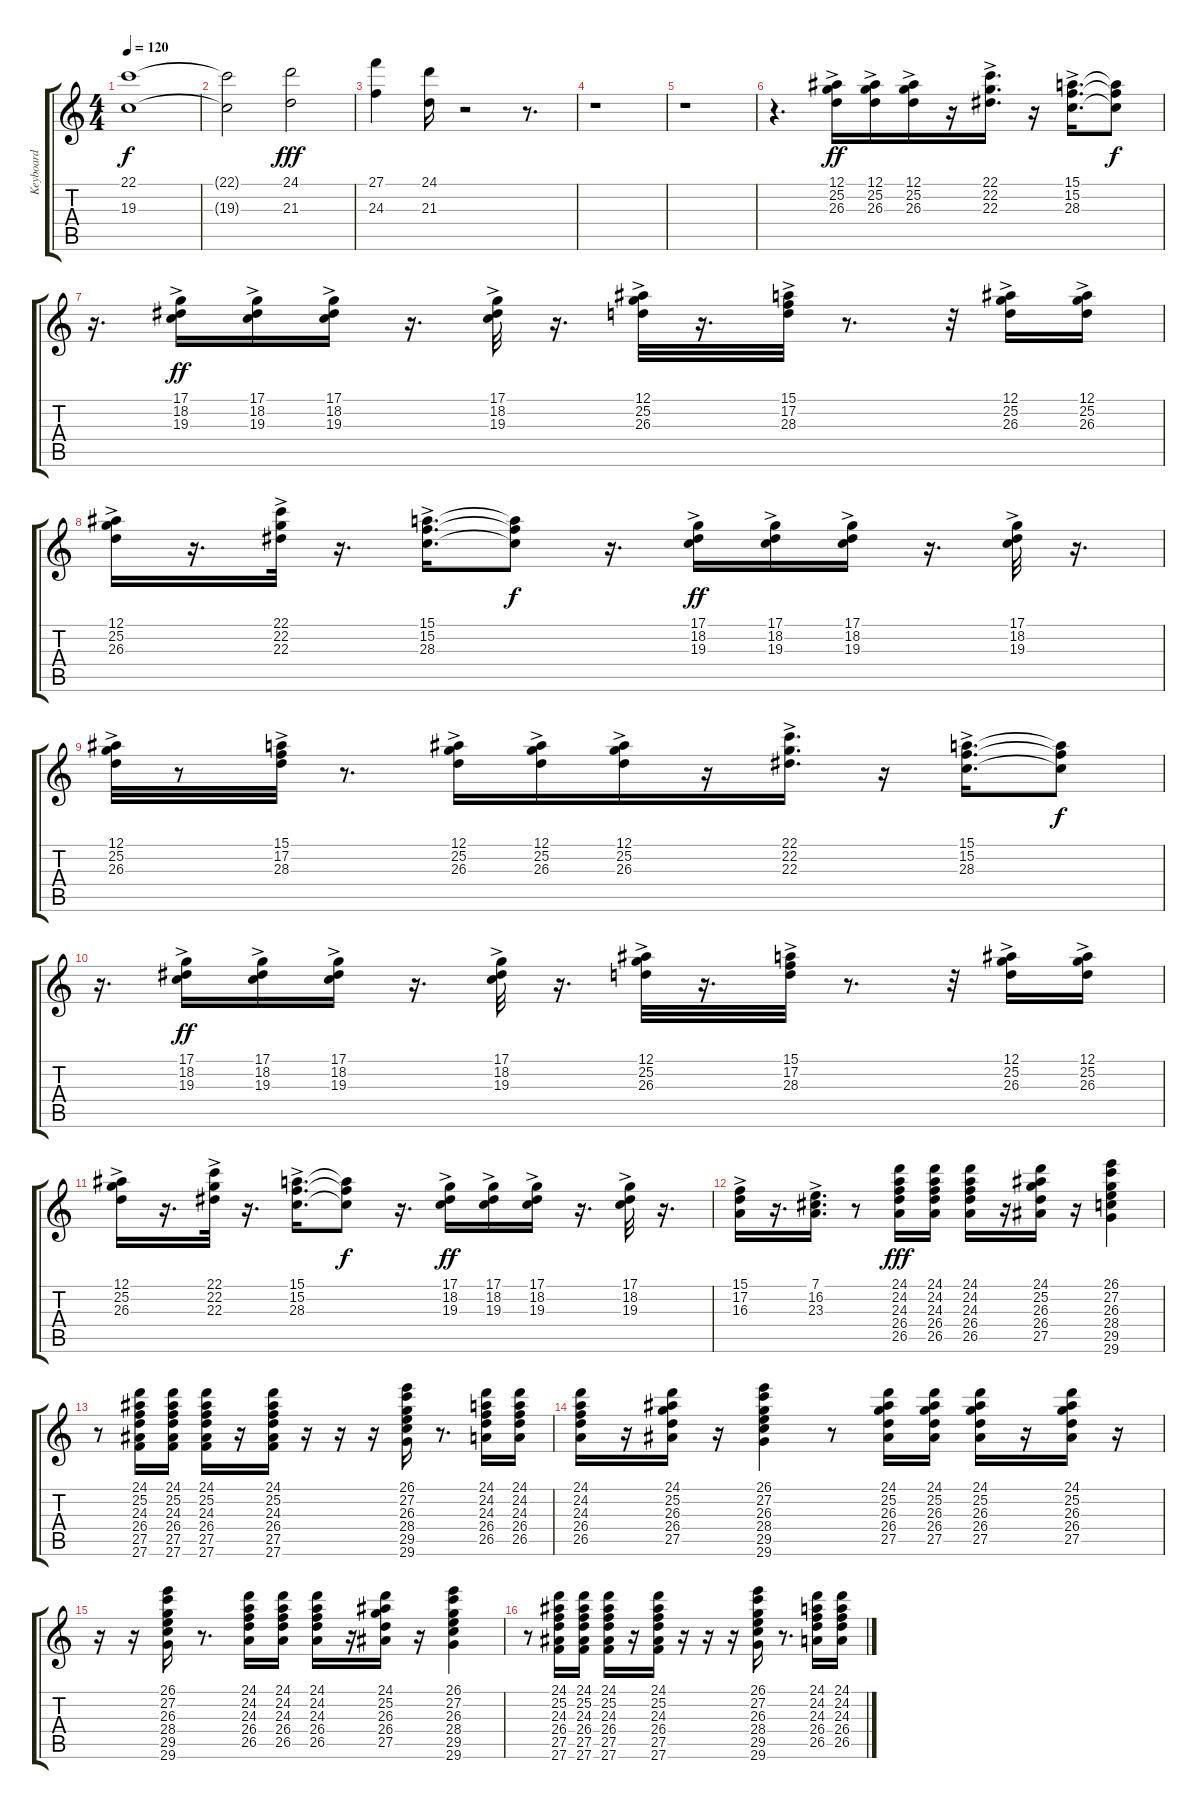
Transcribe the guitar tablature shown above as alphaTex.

\track ("Keyboard" "Keyboard") {instrument stringensemble1}
\staff {score tabs}
\tuning (D4 A3 F3 C3 G2 D2) {hide}
\ts (4 4)
\tempo 120
\clef g2
\ks c
(22.1{t} 19.3{t}).1{dy f} |
(22.1{t} 19.3{t}).2 (24.1 21.3).2{dy fff} |
(27.1 24.3).4 (24.1 21.3).16 r.2 r.8{d} |
r.1 |
r.1 |
r.4{d} (12.1{ac} 25.2{ac} 26.3{ac}).16{dy ff} (12.1{ac} 25.2{ac} 26.3{ac}).16{beam merge} (12.1{ac} 25.2{ac} 26.3{ac}).16 r.16 (22.1{ac} 22.2{ac} 22.3{ac}).16{d} r.16 (15.1{ac} 15.2{ac} 28.3{ac}).16{d} (15.1{t} 15.2{t} 28.3{t}).8{dy f} |
r.16{d} (17.1{ac} 18.2{ac} 19.3{ac}).16{dy ff} (17.1{ac} 18.2{ac} 19.3{ac}).16{beam merge} (17.1{ac} 18.2{ac} 19.3{ac}).16 r.16{d} (17.1{ac} 18.2{ac} 19.3{ac}).32 r.16{d beam merge} (12.1{ac} 25.2{ac} 26.3{ac}).32 r.16{d} (15.1{ac} 17.2{ac} 28.3{ac}).32 r.8{d} r.32{beam merge} (12.1{ac} 25.2{ac} 26.3{ac}).16{beam merge} (12.1{ac} 25.2{ac} 26.3{ac}).16 |
(12.1{ac} 25.2{ac} 26.3{ac}).16 r.16{d} (22.1{ac} 22.2{ac} 22.3{ac}).32 r.16{d} (15.1{ac} 15.2{ac} 28.3{ac}).16{d} (15.1{t} 15.2{t} 28.3{t}).8{dy f} r.16{d} (17.1{ac} 18.2{ac} 19.3{ac}).16{dy ff} (17.1{ac} 18.2{ac} 19.3{ac}).16{beam merge} (17.1{ac} 18.2{ac} 19.3{ac}).16 r.16{d} (17.1{ac} 18.2{ac} 19.3{ac}).32 r.16{d} |
(12.1{ac} 25.2{ac} 26.3{ac}).32 r.8 (15.1{ac} 17.2{ac} 28.3{ac}).32 r.8{d} (12.1{ac} 25.2{ac} 26.3{ac}).16 (12.1{ac} 25.2{ac} 26.3{ac}).16{beam merge} (12.1{ac} 25.2{ac} 26.3{ac}).16 r.16 (22.1{ac} 22.2{ac} 22.3{ac}).16{d} r.16 (15.1{ac} 15.2{ac} 28.3{ac}).16{d} (15.1{t} 15.2{t} 28.3{t}).8{dy f} |
r.16{d} (17.1{ac} 18.2{ac} 19.3{ac}).16{dy ff} (17.1{ac} 18.2{ac} 19.3{ac}).16{beam merge} (17.1{ac} 18.2{ac} 19.3{ac}).16 r.16{d} (17.1{ac} 18.2{ac} 19.3{ac}).32 r.16{d beam merge} (12.1{ac} 25.2{ac} 26.3{ac}).32 r.16{d} (15.1{ac} 17.2{ac} 28.3{ac}).32 r.8{d} r.32{beam merge} (12.1{ac} 25.2{ac} 26.3{ac}).16{beam merge} (12.1{ac} 25.2{ac} 26.3{ac}).16 |
(12.1{ac} 25.2{ac} 26.3{ac}).16 r.16{d} (22.1{ac} 22.2{ac} 22.3{ac}).32 r.16{d} (15.1{ac} 15.2{ac} 28.3{ac}).16{d} (15.1{t} 15.2{t} 28.3{t}).8{dy f} r.16{d} (17.1{ac} 18.2{ac} 19.3{ac}).16{dy ff} (17.1{ac} 18.2{ac} 19.3{ac}).16{beam merge} (17.1{ac} 18.2{ac} 19.3{ac}).16 r.16{d} (17.1{ac} 18.2{ac} 19.3{ac}).32 r.16{d} |
(15.1{ac} 17.2{ac} 16.3{ac}).16 r.16{d} (7.1{ac} 16.2{ac} 23.3{ac}).16{d} r.8 (24.1 24.2 24.3 26.4 26.5).16{dy fff volume 12} (24.1 24.2 24.3 26.4 26.5).16 (24.1 24.2 24.3 26.4 26.5).16 r.16 (24.1 25.2 26.3 26.4 27.5).16 r.16 (26.1 27.2 26.3 28.4 29.5 29.6).4 |
r.8 (24.1 25.2 24.3 26.4 27.5 27.6).16 (24.1 25.2 24.3 26.4 27.5 27.6).16 (24.1 25.2 24.3 26.4 27.5 27.6).16 r.16 (24.1 25.2 24.3 26.4 27.5 27.6).16 r.16 r.16 r.16 (26.1 27.2 26.3 28.4 29.5 29.6).16 r.8{d} (24.1 24.2 24.3 26.4 26.5).16 (24.1 24.2 24.3 26.4 26.5).16 |
(24.1 24.2 24.3 26.4 26.5).16 r.16 (24.1 25.2 26.3 26.4 27.5).16 r.16 (26.1 27.2 26.3 28.4 29.5 29.6).4 r.8 (24.1 25.2 26.3 26.4 27.5).16 (24.1 25.2 26.3 26.4 27.5).16 (24.1 25.2 26.3 26.4 27.5).16 r.16 (24.1 25.2 26.3 26.4 27.5).16 r.16 |
r.16 r.16 (26.1 27.2 26.3 28.4 29.5 29.6).16 r.8{d} (24.1 24.2 24.3 26.4 26.5).16 (24.1 24.2 24.3 26.4 26.5).16 (24.1 24.2 24.3 26.4 26.5).16 r.16 (24.1 25.2 26.3 26.4 27.5).16 r.16 (26.1 27.2 26.3 28.4 29.5 29.6).4 |
r.8 (24.1 25.2 24.3 26.4 27.5 27.6).16 (24.1 25.2 24.3 26.4 27.5 27.6).16 (24.1 25.2 24.3 26.4 27.5 27.6).16 r.16 (24.1 25.2 24.3 26.4 27.5 27.6).16 r.16 r.16 r.16 (26.1 27.2 26.3 28.4 29.5 29.6).16 r.8{d} (24.1 24.2 24.3 26.4 26.5).16 (24.1 24.2 24.3 26.4 26.5).16
